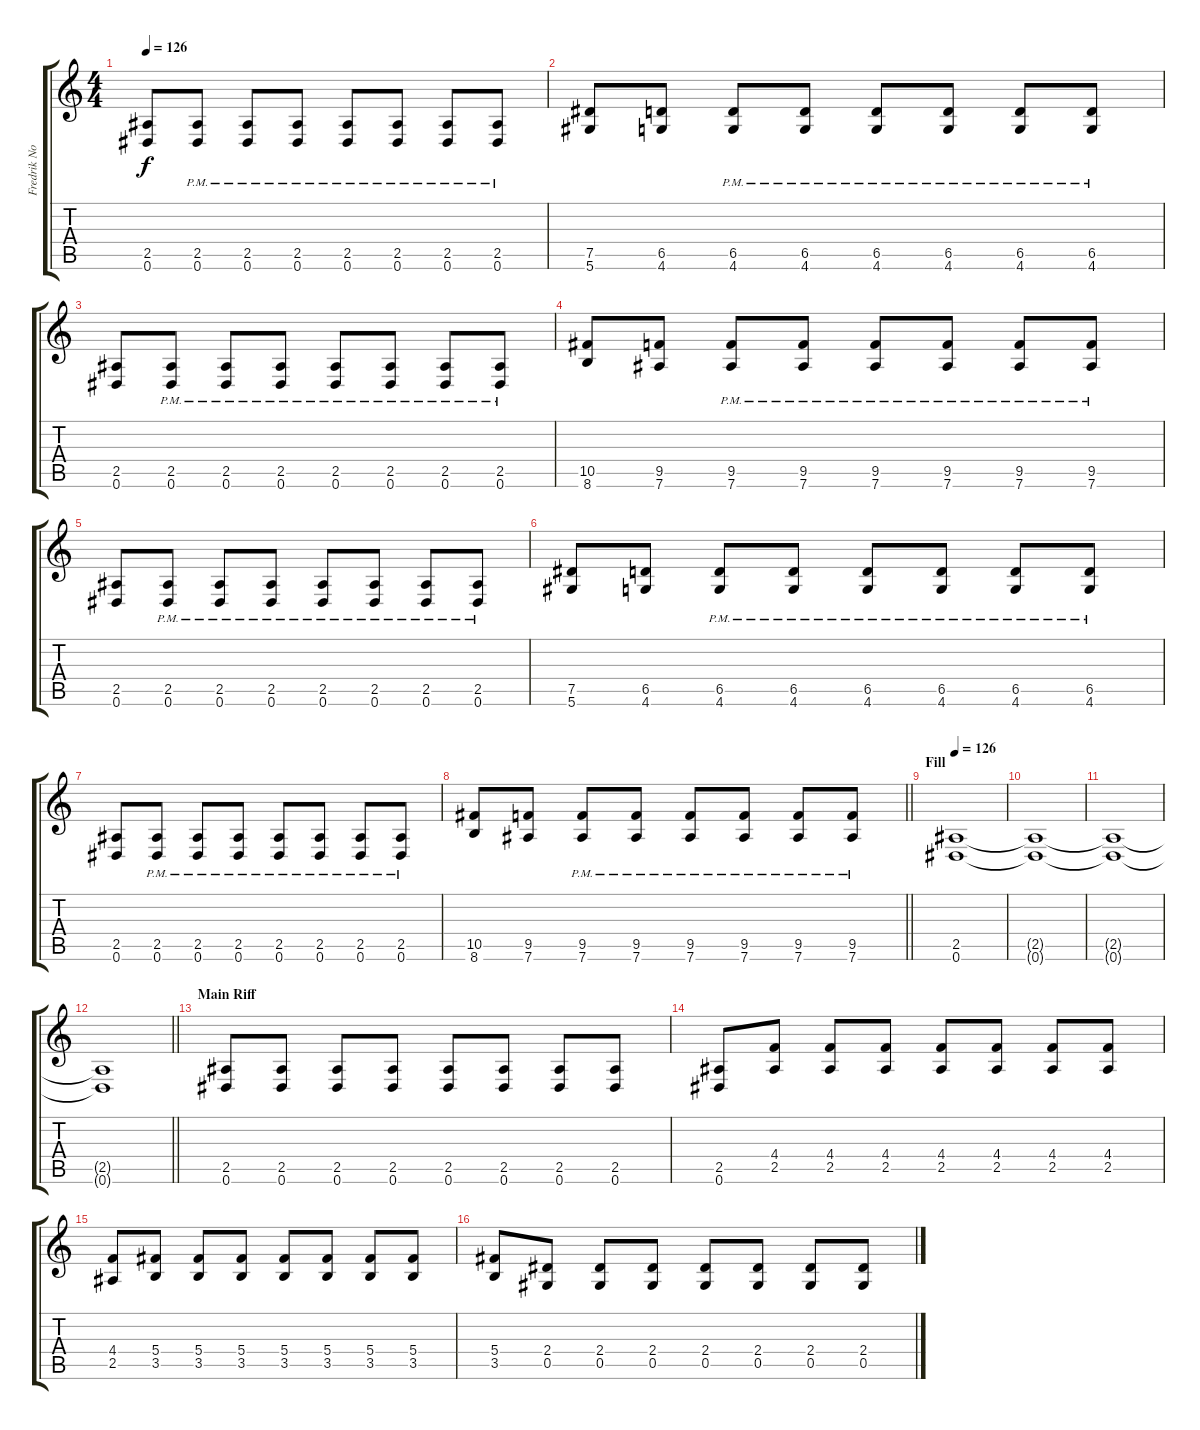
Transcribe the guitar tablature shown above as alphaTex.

\track ("Fredrik Norrman" "Fredrik No") {instrument overdrivenguitar}
\staff {score tabs}
\tuning (Eb4 Bb3 Gb3 Db3 Ab2 Eb2) {hide}
\ts (4 4)
\tempo 126
\clef g2
\ks c
(2.5 0.6).8{dy f} (2.5{pm} 0.6{pm}).8 (2.5{pm} 0.6{pm}).8 (2.5{pm} 0.6{pm}).8 (2.5{pm} 0.6{pm}).8 (2.5{pm} 0.6{pm}).8 (2.5{pm} 0.6{pm}).8 (2.5{pm} 0.6{pm}).8 |
(7.5 5.6).8 (6.5 4.6).8 (6.5{pm} 4.6{pm}).8 (6.5{pm} 4.6{pm}).8 (6.5{pm} 4.6{pm}).8 (6.5{pm} 4.6{pm}).8 (6.5{pm} 4.6{pm}).8 (6.5{pm} 4.6{pm}).8 |
(2.5 0.6).8 (2.5{pm} 0.6{pm}).8 (2.5{pm} 0.6{pm}).8 (2.5{pm} 0.6{pm}).8 (2.5{pm} 0.6{pm}).8 (2.5{pm} 0.6{pm}).8 (2.5{pm} 0.6{pm}).8 (2.5{pm} 0.6{pm}).8 |
(10.5 8.6).8 (9.5 7.6).8 (9.5{pm} 7.6{pm}).8 (9.5{pm} 7.6{pm}).8 (9.5{pm} 7.6{pm}).8 (9.5{pm} 7.6{pm}).8 (9.5{pm} 7.6{pm}).8 (9.5{pm} 7.6{pm}).8 |
(2.5 0.6).8 (2.5{pm} 0.6{pm}).8 (2.5{pm} 0.6{pm}).8 (2.5{pm} 0.6{pm}).8 (2.5{pm} 0.6{pm}).8 (2.5{pm} 0.6{pm}).8 (2.5{pm} 0.6{pm}).8 (2.5{pm} 0.6{pm}).8 |
(7.5 5.6).8 (6.5 4.6).8 (6.5{pm} 4.6{pm}).8 (6.5{pm} 4.6{pm}).8 (6.5{pm} 4.6{pm}).8 (6.5{pm} 4.6{pm}).8 (6.5{pm} 4.6{pm}).8 (6.5{pm} 4.6{pm}).8 |
(2.5 0.6).8 (2.5{pm} 0.6{pm}).8 (2.5{pm} 0.6{pm}).8 (2.5{pm} 0.6{pm}).8 (2.5{pm} 0.6{pm}).8 (2.5{pm} 0.6{pm}).8 (2.5{pm} 0.6{pm}).8 (2.5{pm} 0.6{pm}).8 |
\barLineRight lightlight
(10.5 8.6).8 (9.5 7.6).8 (9.5{pm} 7.6{pm}).8 (9.5{pm} 7.6{pm}).8 (9.5{pm} 7.6{pm}).8 (9.5{pm} 7.6{pm}).8 (9.5{pm} 7.6{pm}).8 (9.5{pm} 7.6{pm}).8 |
\section ("" "Fill")
\tempo 126
(2.5 0.6).1 |
(2.5{t} 0.6{t}).1 |
(2.5{t} 0.6{t}).1 |
\barLineRight lightlight
(2.5{t} 0.6{t}).1 |
\section ("" "Main Riff")
(2.5 0.6).8 (2.5 0.6).8 (2.5 0.6).8 (2.5 0.6).8 (2.5 0.6).8 (2.5 0.6).8 (2.5 0.6).8 (2.5 0.6).8 |
(2.5 0.6).8 (4.4 2.5).8 (4.4 2.5).8 (4.4 2.5).8 (4.4 2.5).8 (4.4 2.5).8 (4.4 2.5).8 (4.4 2.5).8 |
(4.4 2.5).8 (5.4 3.5).8 (5.4 3.5).8 (5.4 3.5).8 (5.4 3.5).8 (5.4 3.5).8 (5.4 3.5).8 (5.4 3.5).8 |
(5.4 3.5).8 (2.4 0.5).8 (2.4 0.5).8 (2.4 0.5).8 (2.4 0.5).8 (2.4 0.5).8 (2.4 0.5).8 (2.4 0.5).8
